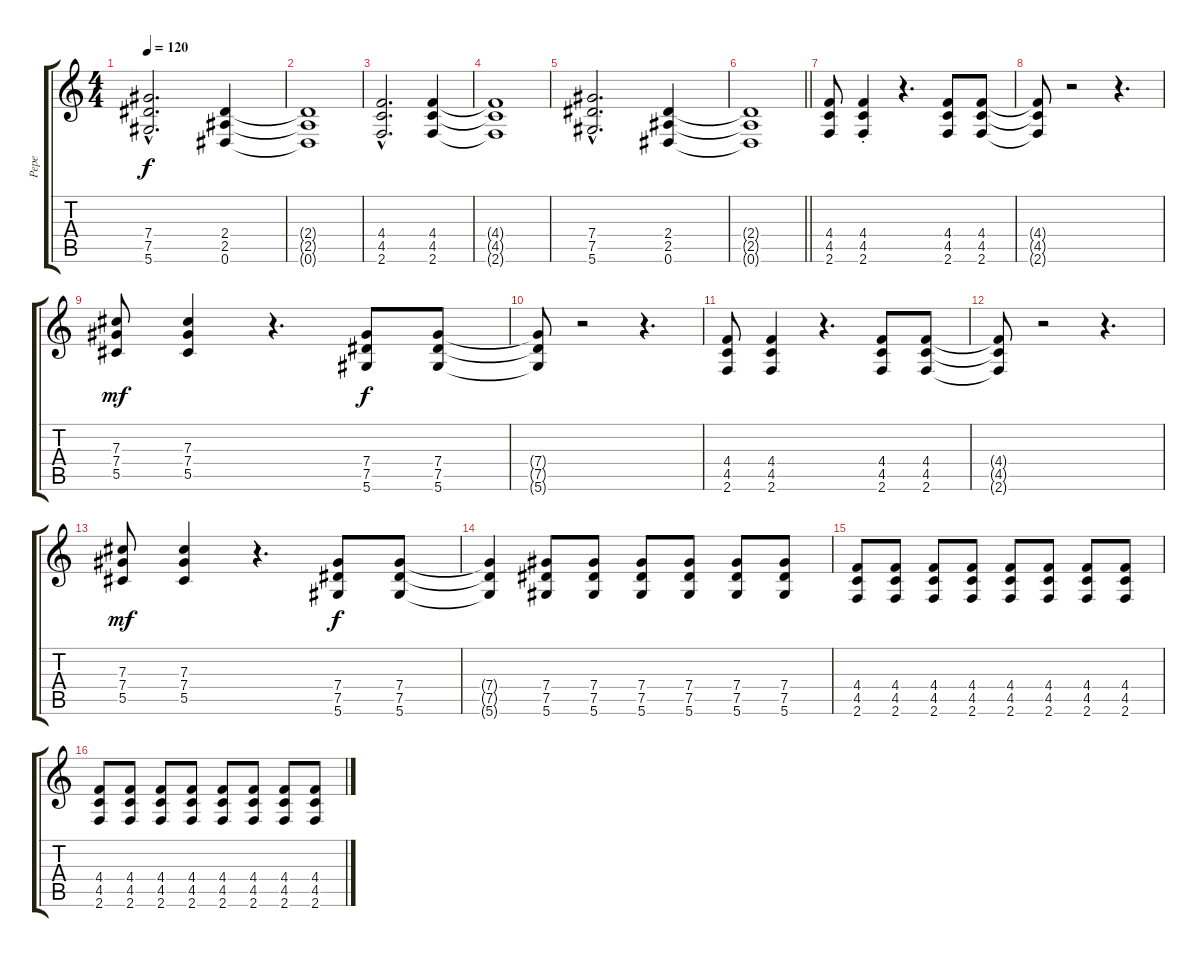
\track ("Pepe" "Pepe") {instrument distortionguitar}
\staff {score tabs}
\tuning (Eb4 Bb3 Gb3 Db3 Ab2 Eb2) {hide}
\ts (4 4)
\tempo 120
\clef g2
\ks c
(7.4{hac} 7.5{hac} 5.6{hac}).2{d dy f} (2.4 2.5 0.6).4 |
(2.4{t} 2.5{t} 0.6{t}).1 |
(4.4{hac} 4.5{hac} 2.6{hac}).2{d} (4.4 4.5 2.6).4 |
(4.4{t} 4.5{t} 2.6{t}).1 |
(7.4{hac} 7.5{hac} 5.6{hac}).2{d} (2.4 2.5 0.6).4 |
\barLineRight lightlight
(2.4{t} 2.5{t} 0.6{t}).1 |
(4.4 4.5 2.6).8 (4.4{st} 4.5{st} 2.6{st}).4 r.4{d} (4.4 4.5 2.6).8 (4.4 4.5 2.6).8 |
(4.4{t} 4.5{t} 2.6{t}).8 r.2 r.4{d} |
(7.3 7.4 5.5).8{dy mf} (7.3 7.4 5.5).4 r.4{d} (7.4 7.5 5.6).8{dy f} (7.4 7.5 5.6).8 |
(7.4{t} 7.5{t} 5.6{t}).8 r.2 r.4{d} |
(4.4 4.5 2.6).8 (4.4 4.5 2.6).4 r.4{d} (4.4 4.5 2.6).8 (4.4 4.5 2.6).8 |
(4.4{t} 4.5{t} 2.6{t}).8 r.2 r.4{d} |
(7.3 7.4 5.5).8{dy mf} (7.3 7.4 5.5).4 r.4{d} (7.4 7.5 5.6).8{dy f} (7.4 7.5 5.6).8 |
(7.4{t} 7.5{t} 5.6{t}).4 (7.4 7.5 5.6).8 (7.4 7.5 5.6).8 (7.4 7.5 5.6).8 (7.4 7.5 5.6).8 (7.4 7.5 5.6).8 (7.4 7.5 5.6).8 |
(4.4 4.5 2.6).8 (4.4 4.5 2.6).8 (4.4 4.5 2.6).8 (4.4 4.5 2.6).8 (4.4 4.5 2.6).8 (4.4 4.5 2.6).8 (4.4 4.5 2.6).8 (4.4 4.5 2.6).8 |
(4.4 4.5 2.6).8 (4.4 4.5 2.6).8 (4.4 4.5 2.6).8 (4.4 4.5 2.6).8 (4.4 4.5 2.6).8 (4.4 4.5 2.6).8 (4.4 4.5 2.6).8 (4.4 4.5 2.6).8
